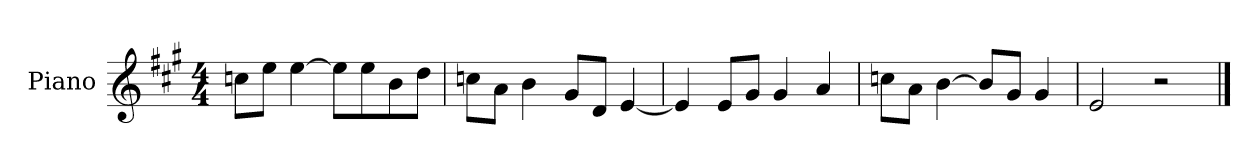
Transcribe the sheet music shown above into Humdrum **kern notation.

**kern
*part1
*staff1
*I"Piano
*I'P-no
*clefG2
*k[f#c#g#]
*M4/4
*MM90
=1
8ccn\L
8ee\J
[4ee\
8ee\L]
8ee\
8b\
8dd\J
=2
8ccn\L
8a\J
4b\
8g#/L
8d/J
[4e/
=3
4e/]
8e/L
8g#/J
4g#/
4a/
=4
8ccn\L
8a\J
[4b\
8b/L]
8g#/J
4g#/
=5
2e/
2r
==
*-
